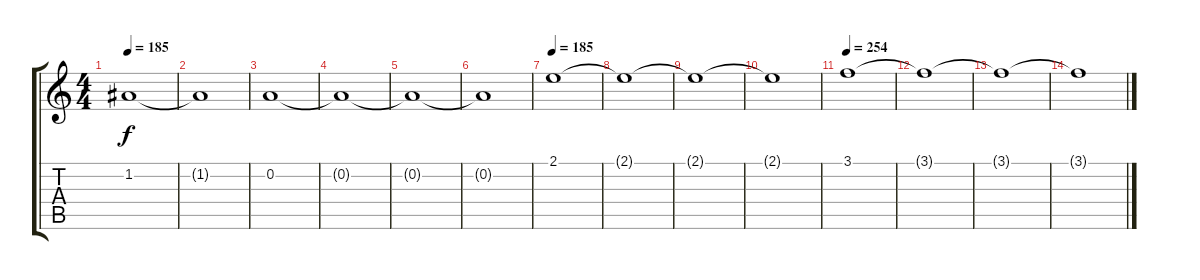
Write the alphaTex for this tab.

\track "" {instrument overdrivenguitar}
\staff {score tabs}
\tuning (D4 A3 F3 C3 G2 D2) {hide}
\ts (4 4)
\tempo 185
\clef g2
\ks c
1.2.1{dy f} |
1.2{t}.1 |
0.2.1 |
0.2{t}.1 |
0.2{t}.1 |
0.2{t}.1 |
\tempo 185
2.1.1 |
2.1{t}.1 |
2.1{t}.1 |
2.1{t}.1 |
\tempo 254
3.1.1 |
3.1{t}.1 |
3.1{t}.1 |
3.1{t}.1
